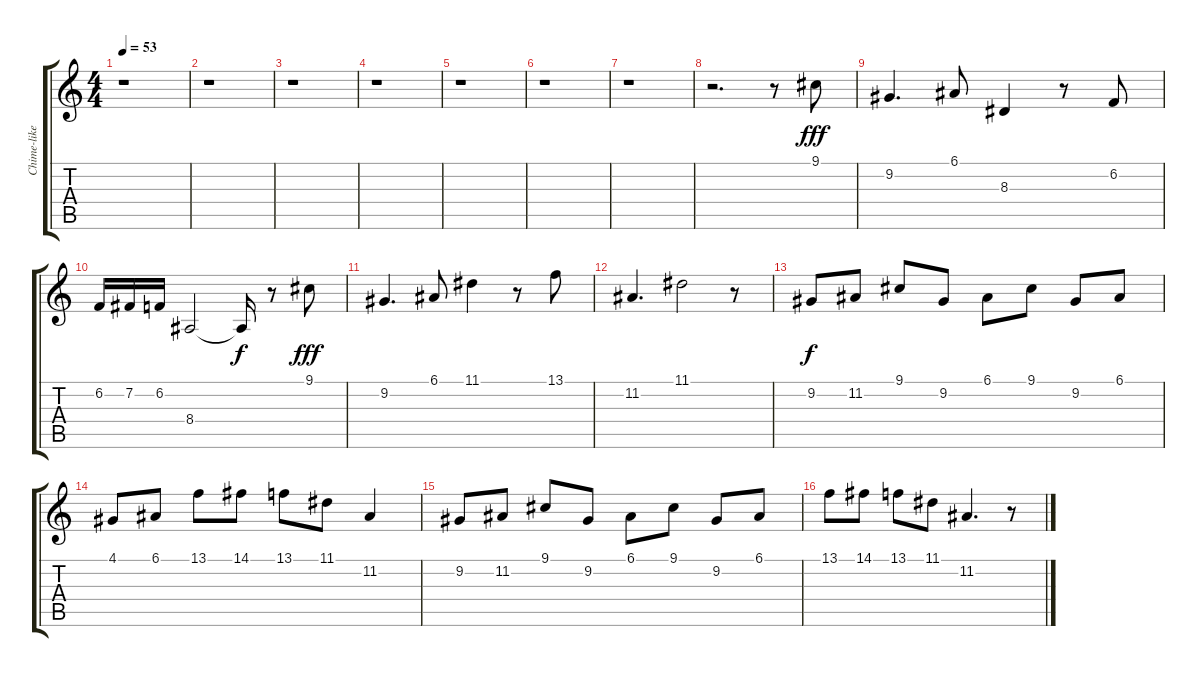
\track ("Chime-like instrument" "Chime-like") {instrument celesta}
\staff {score tabs}
\tuning (E4 B3 G3 D3 A2 E2) {hide}
\ts (4 4)
\tempo 53
\clef g2
\ks c
r.1{dy mf} |
r.1 |
r.1 |
r.1 |
r.1 |
r.1 |
r.1 |
r.2{d} r.8 9.1.8{dy fff} |
9.2.4{d} 6.1.8 8.3.4 r.8 6.2.8 |
6.2.16 7.2.16 6.2.16 8.4.2 8.4{t}.16{dy f} r.8 9.1.8{dy fff} |
9.2.4{d} 6.1.8 11.1.4 r.8 13.1.8 |
11.2.4{d} 11.1.2 r.8 |
9.2.8{dy f} 11.2.8 9.1.8 9.2.8 6.1.8 9.1.8 9.2.8 6.1.8 |
4.1.8 6.1.8 13.1.8 14.1.8 13.1.8 11.1.8 11.2.4 |
9.2.8 11.2.8 9.1.8 9.2.8 6.1.8 9.1.8 9.2.8 6.1.8 |
13.1.8 14.1.8 13.1.8 11.1.8 11.2.4{d} r.8
